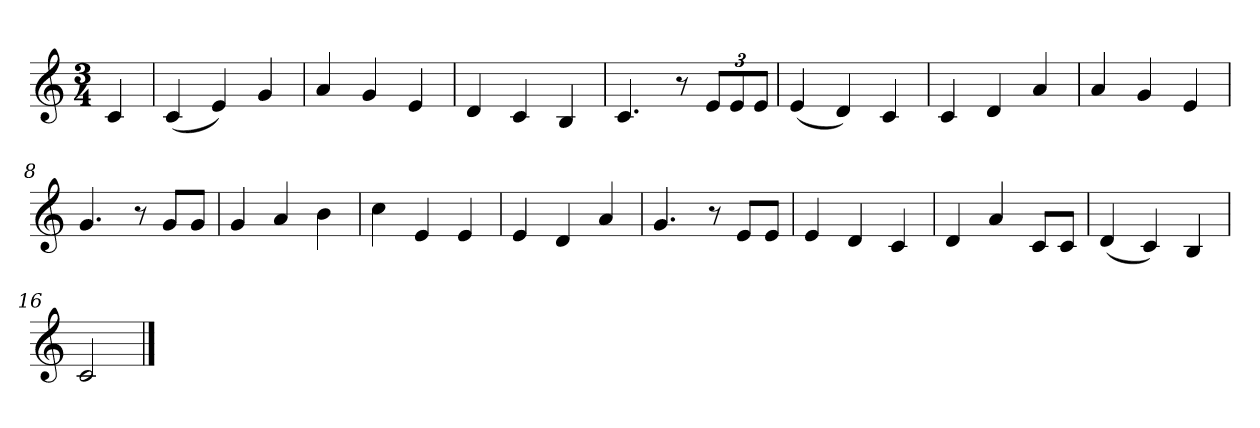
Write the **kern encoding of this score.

**kern
*part1
*staff1
*clefG2
*k[]
*C:
*M3/4
*MM80
=
4c
=1
(4c
4e)
4g
=2
4a
4g
4e
=3
4d
4c
4B
=4
4.c
8r
12e/L
12e/
12e/J
=5
(4e
4d)
4c
=6
4c
4d
4a
=7
4a
4g
4e
=8
4.g
8r
8g/L
8g/J
=9
4g
4a
4b
=10
4cc
4e
4e
=11
4e
4d
4a
=12
4.g
8r
8e/L
8e/J
=13
4e
4d
4c
=14
4d
4a
8c/L
8c/J
=15
(4d
4c)
4B
=16
2c
==
*-
